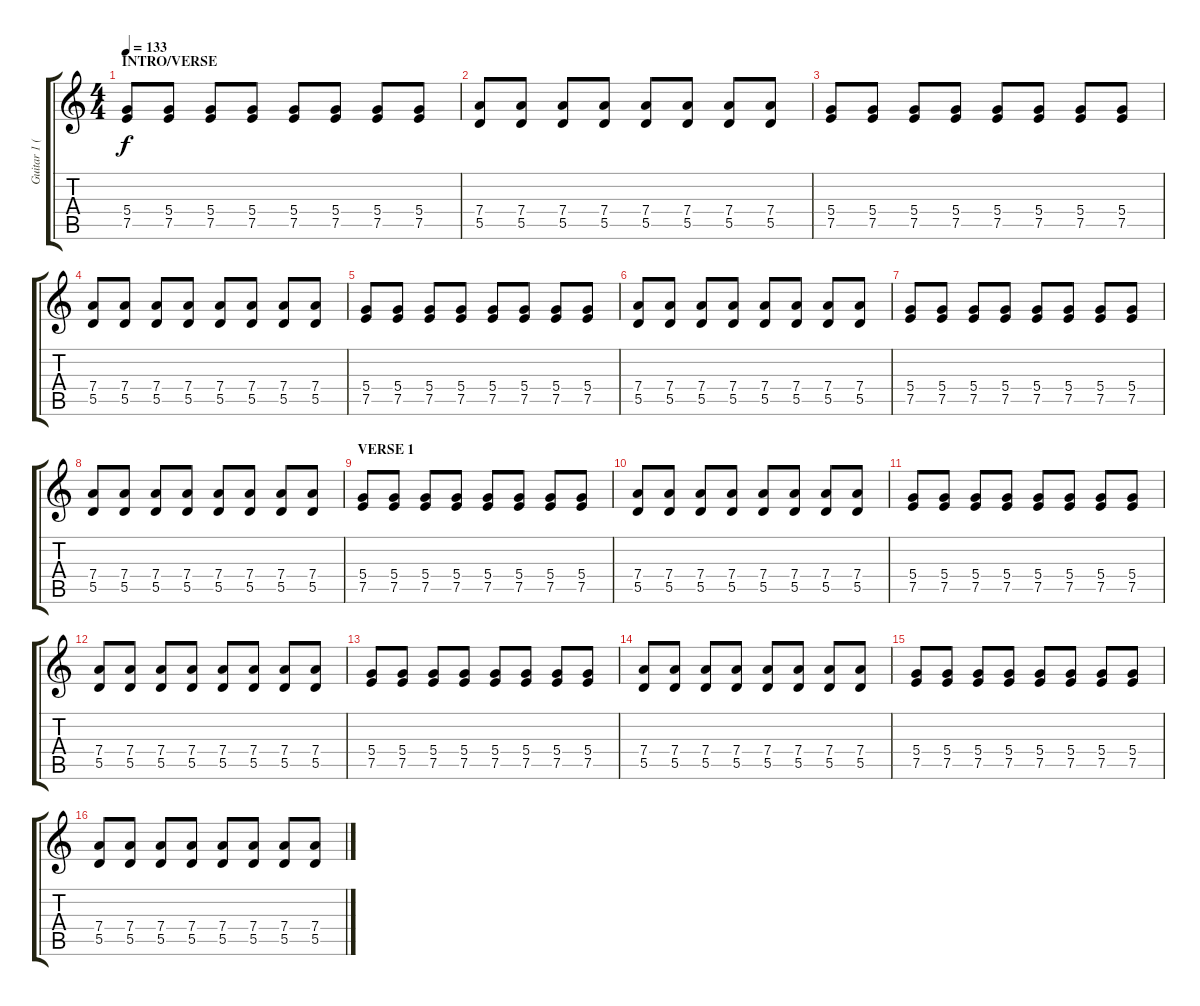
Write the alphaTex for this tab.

\track ("Guitar 1 (Clean)" "Guitar 1 (") {instrument electricguitarclean}
\staff {score tabs}
\tuning (E4 B3 G3 D3 A2 E2) {hide}
\ts (4 4)
\section ("" "INTRO/VERSE")
\tempo 133
\clef g2
\ks c
(5.4 7.5).8{dy f instrument electricguitarclean} (5.4 7.5).8 (5.4 7.5).8 (5.4 7.5).8 (5.4 7.5).8 (5.4 7.5).8 (5.4 7.5).8 (5.4 7.5).8 |
(7.4 5.5).8 (7.4 5.5).8 (7.4 5.5).8 (7.4 5.5).8 (7.4 5.5).8 (7.4 5.5).8 (7.4 5.5).8 (7.4 5.5).8 |
(5.4 7.5).8 (5.4 7.5).8 (5.4 7.5).8 (5.4 7.5).8 (5.4 7.5).8 (5.4 7.5).8 (5.4 7.5).8 (5.4 7.5).8 |
(7.4 5.5).8 (7.4 5.5).8 (7.4 5.5).8 (7.4 5.5).8 (7.4 5.5).8 (7.4 5.5).8 (7.4 5.5).8 (7.4 5.5).8 |
(5.4 7.5).8 (5.4 7.5).8 (5.4 7.5).8 (5.4 7.5).8 (5.4 7.5).8 (5.4 7.5).8 (5.4 7.5).8 (5.4 7.5).8 |
(7.4 5.5).8 (7.4 5.5).8 (7.4 5.5).8 (7.4 5.5).8 (7.4 5.5).8 (7.4 5.5).8 (7.4 5.5).8 (7.4 5.5).8 |
(5.4 7.5).8 (5.4 7.5).8 (5.4 7.5).8 (5.4 7.5).8 (5.4 7.5).8 (5.4 7.5).8 (5.4 7.5).8 (5.4 7.5).8 |
(7.4 5.5).8 (7.4 5.5).8 (7.4 5.5).8 (7.4 5.5).8 (7.4 5.5).8 (7.4 5.5).8 (7.4 5.5).8 (7.4 5.5).8 |
\section ("" "VERSE 1")
(5.4 7.5).8 (5.4 7.5).8 (5.4 7.5).8 (5.4 7.5).8 (5.4 7.5).8 (5.4 7.5).8 (5.4 7.5).8 (5.4 7.5).8 |
(7.4 5.5).8 (7.4 5.5).8 (7.4 5.5).8 (7.4 5.5).8 (7.4 5.5).8 (7.4 5.5).8 (7.4 5.5).8 (7.4 5.5).8 |
(5.4 7.5).8 (5.4 7.5).8 (5.4 7.5).8 (5.4 7.5).8 (5.4 7.5).8 (5.4 7.5).8 (5.4 7.5).8 (5.4 7.5).8 |
(7.4 5.5).8 (7.4 5.5).8 (7.4 5.5).8 (7.4 5.5).8 (7.4 5.5).8 (7.4 5.5).8 (7.4 5.5).8 (7.4 5.5).8 |
(5.4 7.5).8 (5.4 7.5).8 (5.4 7.5).8 (5.4 7.5).8 (5.4 7.5).8 (5.4 7.5).8 (5.4 7.5).8 (5.4 7.5).8 |
(7.4 5.5).8 (7.4 5.5).8 (7.4 5.5).8 (7.4 5.5).8 (7.4 5.5).8 (7.4 5.5).8 (7.4 5.5).8 (7.4 5.5).8 |
(5.4 7.5).8 (5.4 7.5).8 (5.4 7.5).8 (5.4 7.5).8 (5.4 7.5).8 (5.4 7.5).8 (5.4 7.5).8 (5.4 7.5).8 |
(7.4 5.5).8 (7.4 5.5).8 (7.4 5.5).8 (7.4 5.5).8 (7.4 5.5).8 (7.4 5.5).8 (7.4 5.5).8 (7.4 5.5).8
